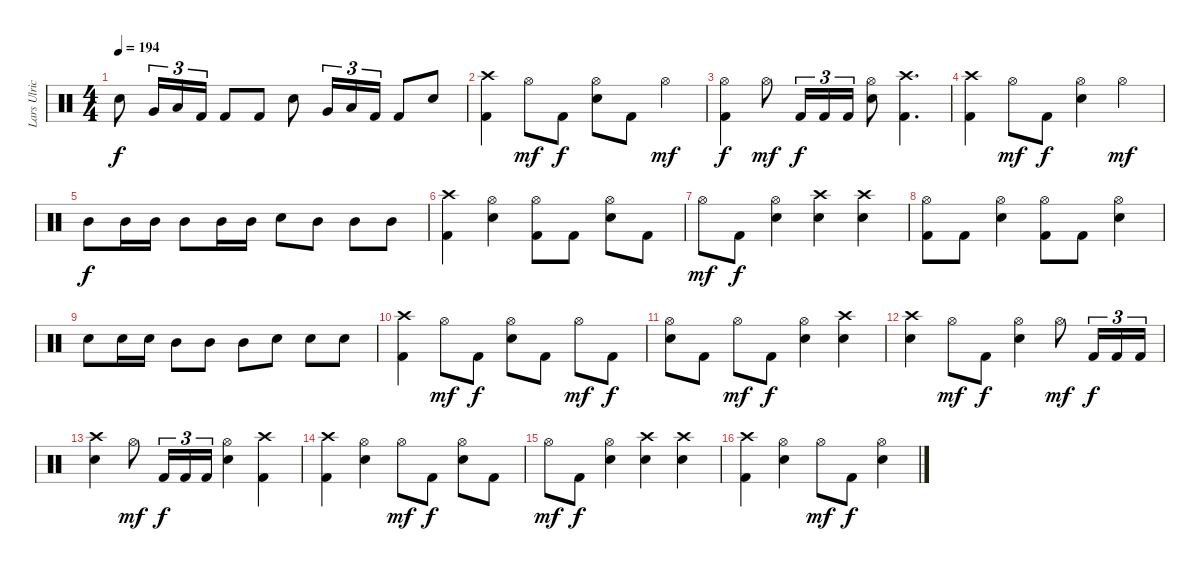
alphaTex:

\track ("Lars Ulrich (Drums)" "Lars Ulric") {instrument percussion}
\staff {score}
\articulation defaults
\ts (4 4)
\tempo 194
\clef neutral
\ks c "Snare (hit) 2".8{dy f} "Very Low Tom (hit)".16{tu (3 2)} "Low Tom (hit)".16{tu (3 2)} "Kick (hit) 2".16{tu (3 2)} "Kick (hit) 2".8 "Kick (hit) 2".8 "Snare (hit) 2".8 "Very Low Tom (hit)".16{tu (3 2)} "Low Tom (hit)".16{tu (3 2)} "Kick (hit) 2".16{tu (3 2)} "Kick (hit) 2".8 "Snare (hit) 2".8
|
("Crash high (hit)" "Kick (hit) 2").4 "Hi-Hat (open)".8{dy mf} "Kick (hit) 2".8{dy f} ("Hi-Hat (open)" "Snare (hit) 2").8 "Kick (hit) 2".8 "Hi-Hat (open)".4{dy mf} |
("Hi-Hat (open)" "Kick (hit) 2").4{dy f} "Hi-Hat (open)".8{dy mf} "Kick (hit) 2".16{tu (3 2) dy f} "Kick (hit) 2".16{tu (3 2)} "Kick (hit) 2".16{tu (3 2)} ("Hi-Hat (open)" "Snare (hit) 2").8 ("Crash high (hit)" "Kick (hit) 2").4{d} |
("Crash high (hit)" "Kick (hit) 2").4 "Hi-Hat (open)".8{dy mf} "Kick (hit) 2".8{dy f} ("Hi-Hat (open)" "Snare (hit) 2").4 "Hi-Hat (open)".4{dy mf} |
"Mid Tom (hit)".8{dy f} "Mid Tom (hit)".16 "Mid Tom (hit)".16 "Mid Tom (hit)".8 "Mid Tom (hit)".16 "Mid Tom (hit)".16 "Snare (hit) 2".8 "Mid Tom (hit)".8 "Mid Tom (hit)".8 "Mid Tom (hit)".8 |
("Crash high (hit)" "Kick (hit) 2").4 ("Hi-Hat (open)" "Snare (hit) 2").4 ("Hi-Hat (open)" "Kick (hit) 2").8 "Kick (hit) 2".8 ("Hi-Hat (open)" "Snare (hit) 2").8 "Kick (hit) 2".8 |
"Hi-Hat (open)".8{dy mf} "Kick (hit) 2".8{dy f} ("Hi-Hat (open)" "Snare (hit) 2").4 ("Crash high (hit)" "Snare (hit) 2").4 ("Crash high (hit)" "Snare (hit) 2").4 |
("Hi-Hat (open)" "Kick (hit) 2").8 "Kick (hit) 2".8 ("Hi-Hat (open)" "Snare (hit) 2").4 ("Hi-Hat (open)" "Kick (hit) 2").8 "Kick (hit) 2".8 ("Hi-Hat (open)" "Snare (hit) 2").4 |
"Snare (hit) 2".8 "Snare (hit) 2".16 "Snare (hit) 2".16 "Mid Tom (hit)".8 "Mid Tom (hit)".8 "Mid Tom (hit)".8 "Snare (hit) 2".8 "Snare (hit) 2".8 "Snare (hit) 2".8 |
("Crash high (hit)" "Kick (hit) 2").4 "Hi-Hat (open)".8{dy mf} "Kick (hit) 2".8{dy f} ("Hi-Hat (open)" "Snare (hit) 2").8 "Kick (hit) 2".8 "Hi-Hat (open)".8{dy mf} "Kick (hit) 2".8{dy f} |
("Hi-Hat (open)" "Snare (hit) 2").8 "Kick (hit) 2".8 "Hi-Hat (open)".8{dy mf} "Kick (hit) 2".8{dy f} ("Hi-Hat (open)" "Snare (hit) 2").4 ("Crash high (hit)" "Snare (hit) 2").4 |
("Crash high (hit)" "Snare (hit) 2").4 "Hi-Hat (open)".8{dy mf} "Kick (hit) 2".8{dy f} ("Hi-Hat (open)" "Snare (hit) 2").4 "Hi-Hat (open)".8{dy mf} "Kick (hit) 2".16{tu (3 2) dy f} "Kick (hit) 2".16{tu (3 2)} "Kick (hit) 2".16{tu (3 2)} |
("Crash high (hit)" "Snare (hit) 2").4 "Hi-Hat (open)".8{dy mf} "Kick (hit) 2".16{tu (3 2) dy f} "Kick (hit) 2".16{tu (3 2)} "Kick (hit) 2".16{tu (3 2)} ("Hi-Hat (open)" "Snare (hit) 2").4 ("Crash high (hit)" "Kick (hit) 2").4 |
("Crash high (hit)" "Kick (hit) 2").4 ("Hi-Hat (open)" "Snare (hit) 2").4 "Hi-Hat (open)".8{dy mf} "Kick (hit) 2".8{dy f} ("Hi-Hat (open)" "Snare (hit) 2").8 "Kick (hit) 2".8 |
"Hi-Hat (open)".8{dy mf} "Kick (hit) 2".8{dy f} ("Hi-Hat (open)" "Snare (hit) 2").4 ("Crash high (hit)" "Snare (hit) 2").4 ("Crash high (hit)" "Snare (hit) 2").4 |
("Crash high (hit)" "Kick (hit) 2").4 ("Hi-Hat (open)" "Snare (hit) 2").4 "Hi-Hat (open)".8{dy mf} "Kick (hit) 2".8{dy f} ("Hi-Hat (open)" "Snare (hit) 2").4
